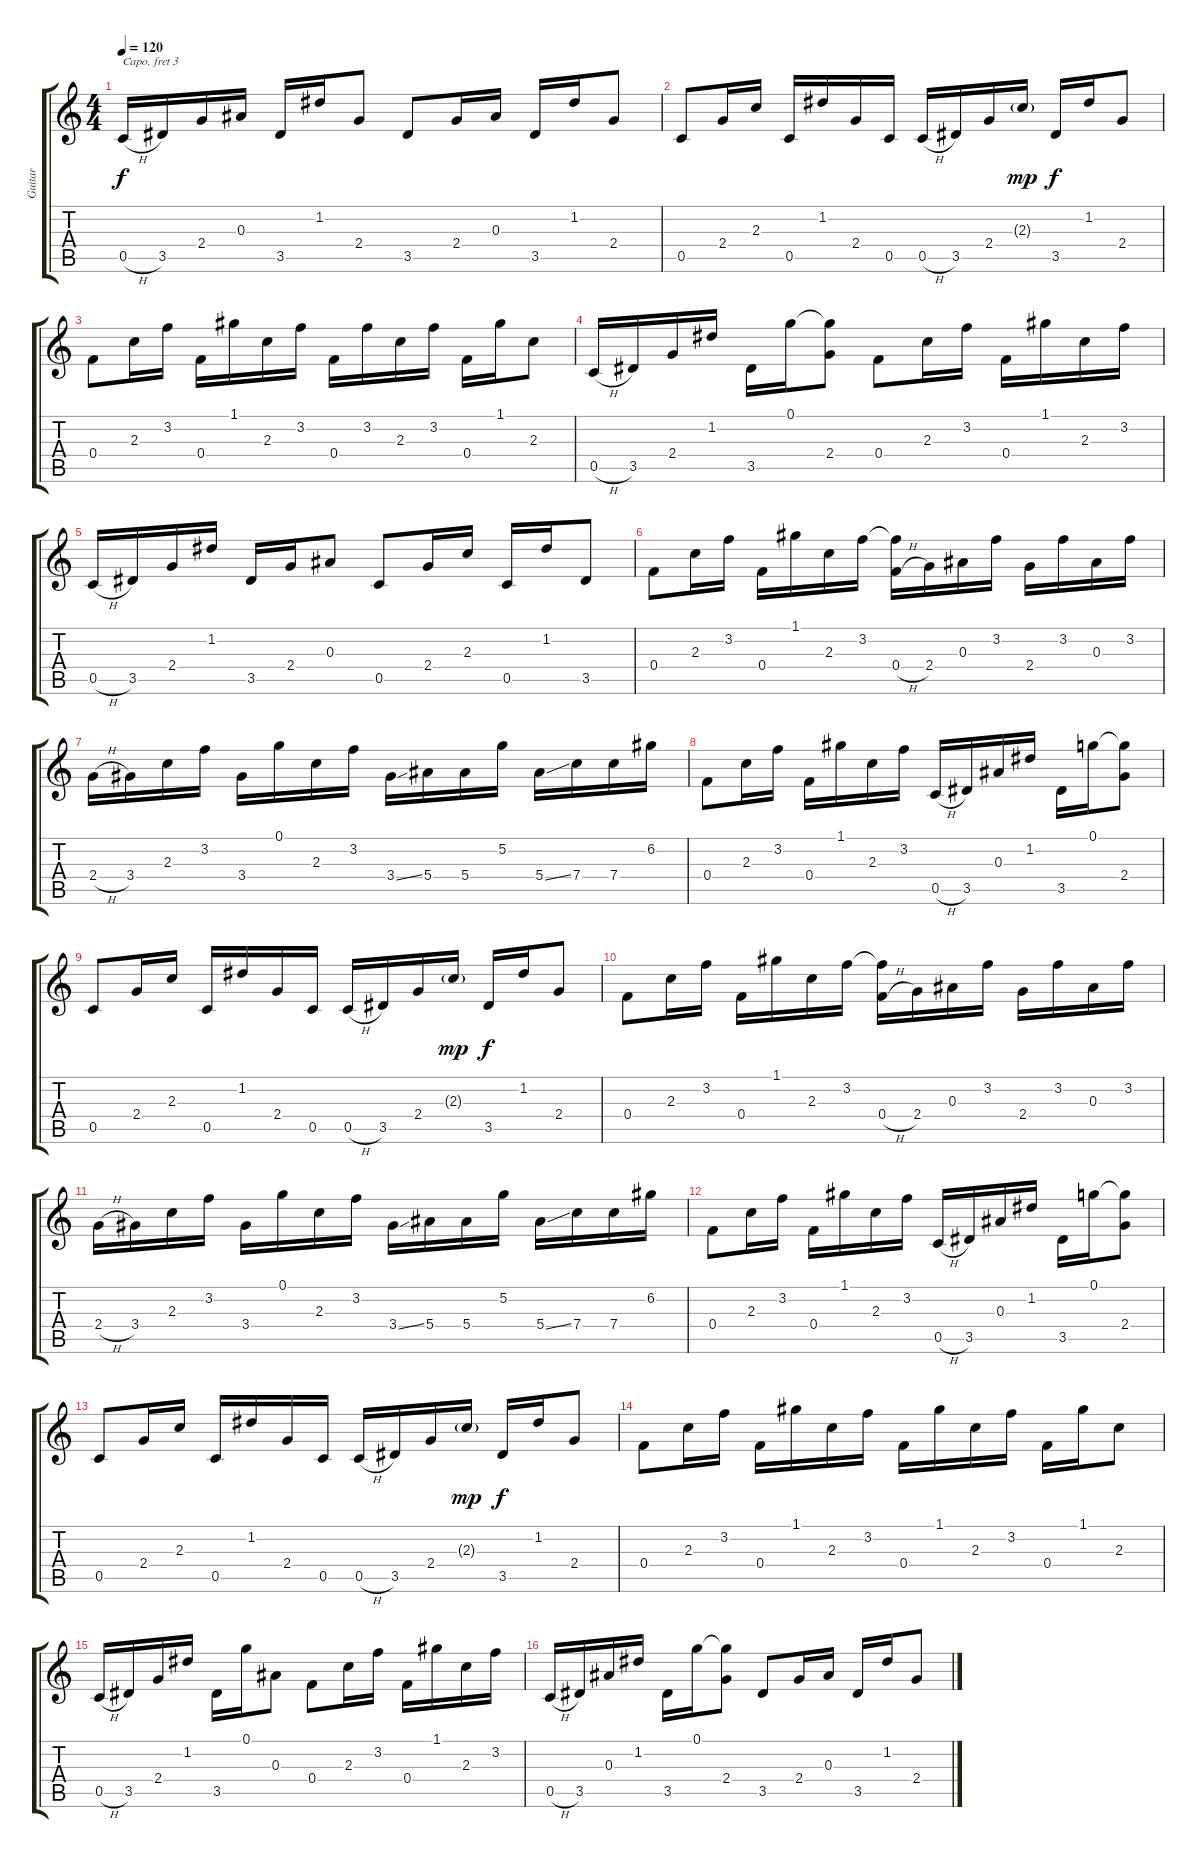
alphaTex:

\track ("Guitar" "Guitar") {instrument acousticguitarnylon}
\staff {score tabs}
\capo 3
\tuning (E4 B3 G3 D3 A2 E2) {hide}
\ts (4 4)
\tempo 120
\clef g2
\ks c
0.5{h}.16{dy f} 3.5.16 2.4.16 0.3.16 3.5.16 1.2.16 2.4.8 3.5.8 2.4.16 0.3.16 3.5.16 1.2.16 2.4.8 |
0.5.8 2.4.16 2.3.16 0.5.16 1.2.16 2.4.16 0.5.16 0.5{h}.16 3.5.16 2.4.16 2.3{g}.16{dy mp} 3.5.16{dy f} 1.2.16 2.4.8 |
0.4.8 2.3.16 3.2.16 0.4.16 1.1.16 2.3.16 3.2.16 0.4.16 3.2.16 2.3.16 3.2.16 0.4.16 1.1.16 2.3.8 |
0.5{h}.16 3.5.16 2.4.16 1.2.16 3.5.16 0.1.16 (0.1{t} 2.4).8 0.4.8 2.3.16 3.2.16 0.4.16 1.1.16 2.3.16 3.2.16 |
0.5{h}.16 3.5.16 2.4.16 1.2.16 3.5.16 2.4.16 0.3.8 0.5.8 2.4.16 2.3.16 0.5.16 1.2.16 3.5.8 |
0.4.8 2.3.16 3.2.16 0.4.16 1.1.16 2.3.16 3.2.16 (3.2{t} 0.4{h}).16 2.4.16 0.3.16 3.2.16 2.4.16 3.2.16 0.3.16 3.2.16 |
2.4{h}.16 3.4.16 2.3.16 3.2.16 3.4.16 0.1.16 2.3.16 3.2.16 3.4{ss}.16 5.4.16 5.4.16 5.2.16 5.4{ss}.16 7.4.16 7.4.16 6.2.16 |
0.4.8 2.3.16 3.2.16 0.4.16 1.1.16 2.3.16 3.2.16 0.5{h}.16 3.5.16 0.3.16 1.2.16 3.5.16 0.1.16 (0.1{t} 2.4).8 |
0.5.8 2.4.16 2.3.16 0.5.16 1.2.16 2.4.16 0.5.16 0.5{h}.16 3.5.16 2.4.16 2.3{g}.16{dy mp} 3.5.16{dy f} 1.2.16 2.4.8 |
0.4.8 2.3.16 3.2.16 0.4.16 1.1.16 2.3.16 3.2.16 (3.2{t} 0.4{h}).16 2.4.16 0.3.16 3.2.16 2.4.16 3.2.16 0.3.16 3.2.16 |
2.4{h}.16 3.4.16 2.3.16 3.2.16 3.4.16 0.1.16 2.3.16 3.2.16 3.4{ss}.16 5.4.16 5.4.16 5.2.16 5.4{ss}.16 7.4.16 7.4.16 6.2.16 |
0.4.8 2.3.16 3.2.16 0.4.16 1.1.16 2.3.16 3.2.16 0.5{h}.16 3.5.16 0.3.16 1.2.16 3.5.16 0.1.16 (0.1{t} 2.4).8 |
0.5.8 2.4.16 2.3.16 0.5.16 1.2.16 2.4.16 0.5.16 0.5{h}.16 3.5.16 2.4.16 2.3{g}.16{dy mp} 3.5.16{dy f} 1.2.16 2.4.8 |
0.4.8 2.3.16 3.2.16 0.4.16 1.1.16 2.3.16 3.2.16 0.4.16 1.1.16 2.3.16 3.2.16 0.4.16 1.1.16 2.3.8 |
0.5{h}.16 3.5.16 2.4.16 1.2.16 3.5.16 0.1.16 0.3.8 0.4.8 2.3.16 3.2.16 0.4.16 1.1.16 2.3.16 3.2.16 |
0.5{h}.16 3.5.16 0.3.16 1.2.16 3.5.16 0.1.16 (0.1{t} 2.4).8 3.5.8 2.4.16 0.3.16 3.5.16 1.2.16 2.4.8
